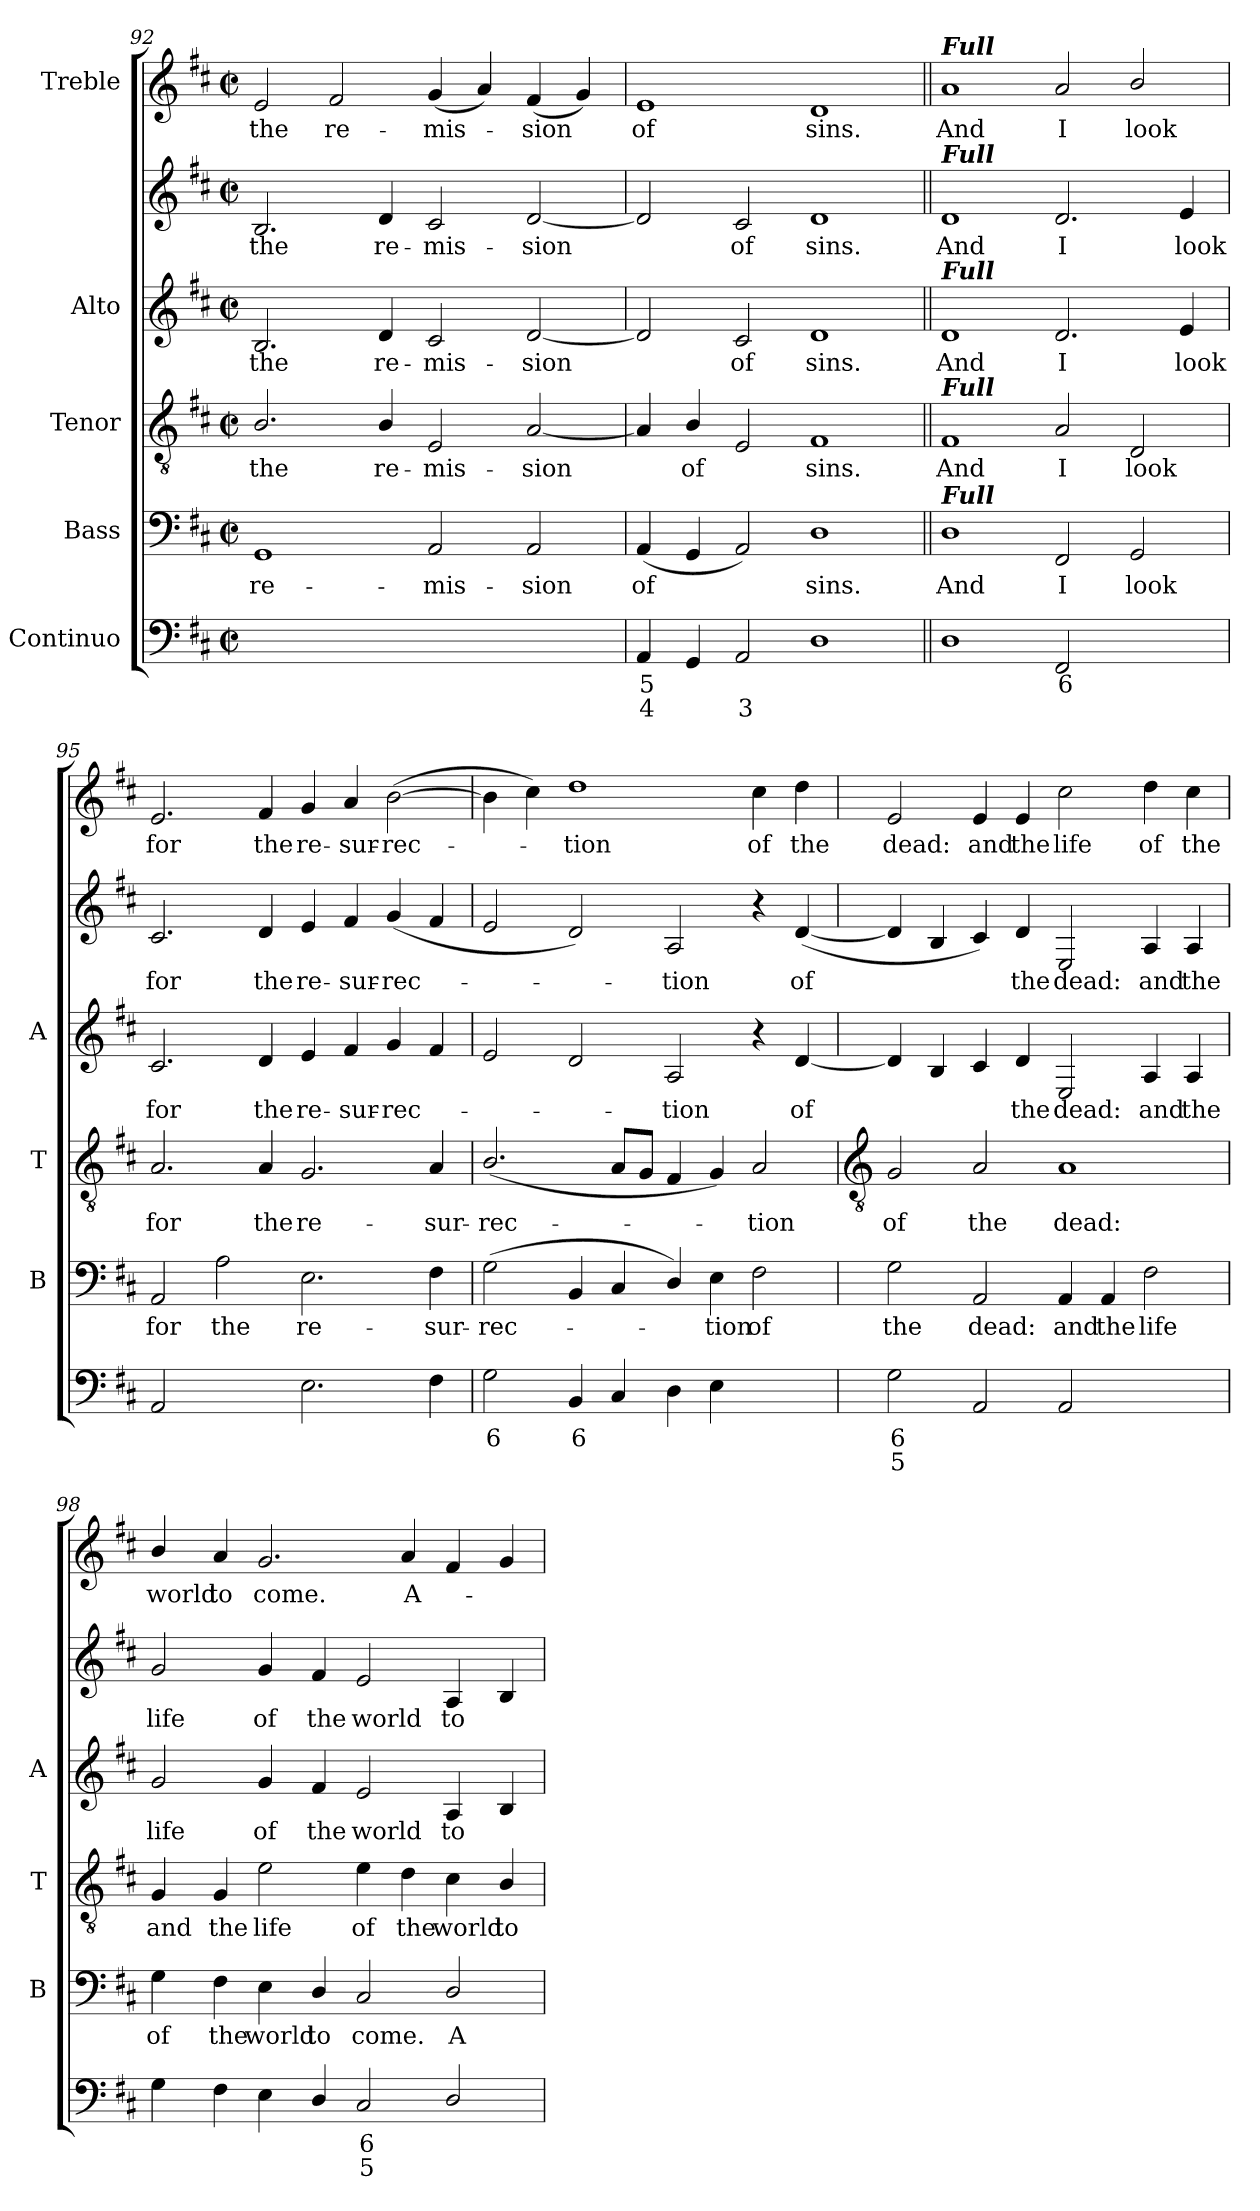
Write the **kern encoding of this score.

**kern	**text	**text	**kern	**text	**kern	**text	**kern	**text	**kern	**text	**kern	**text
*part5	*part5	*part5	*part4	*part4	*part3	*part3	*part2	*part2	*part2	*part2	*part1	*part1
*staff6	*staff6	*staff6	*staff5	*staff5	*staff4	*staff4	*staff3	*staff3	*staff2	*staff2	*staff1	*staff1
*I"Continuo	*	*	*I"Bass	*	*I"Tenor	*	*I"Alto	*	*	*	*I"Treble	*
*	*	*	*I'B	*	*I'T	*	*I'A	*	*	*	*	*
!!LO:LB:g=z
*clefF4	*	*	*clefF4	*	*clefGv2	*	*clefG2	*	*clefG2	*	*clefG2	*
*k[f#c#]	*	*	*k[f#c#]	*	*k[f#c#]	*	*k[f#c#]	*	*k[f#c#]	*	*k[f#c#]	*
*D:	*	*	*D:	*	*D:	*	*D:	*	*D:	*	*D:	*
*M4/2	*	*	*M4/2	*	*M4/2	*	*M4/2	*	*M4/2	*	*M4/2	*
*met(c|)	*	*	*met(c|)	*	*met(c|)	*	*met(c|)	*	*met(c|)	*	*met(c|)	*
=92	=92	=92	=92	=92	=92	=92	=92	=92	=92	=92	=92	=92
!	!LO:LY:b	!	!	!LO:LY:b	!	!LO:LY:b	!	!LO:LY:b	!	!LO:LY:b	!	!LO:LY:b
[2GGyy	6	.	1GG	re-	2.B/	the	2.B	the	2.B	the	2e	the
!	!LO:LY:b	!LO:LY:b	!	!	!	!	!	!	!	!	!	!LO:LY:b
2GGyy]	7	5	.	.	.	.	.	.	.	.	2f#	re-
!	!	!	!	!	!	!LO:LY:b	!	!LO:LY:b	!	!LO:LY:b	!	!
.	.	.	.	.	4B/	re-	4d	re-	4d	re-	.	.
!	!LO:LY:b	!LO:LY:b	!	!LO:LY:b	!	!LO:LY:b	!	!LO:LY:b	!	!LO:LY:b	!	!LO:LY:b
[2AAyy	7	3	2AA	-mis-	2E	-mis-	2c#	-mis-	2c#	-mis-	(<4g	-mis-
.	.	.	.	.	.	.	.	.	.	.	4a)	.
!	!LO:LY:b	!LO:LY:b	!	!LO:LY:b	!	!LO:LY:b	!	!LO:LY:b	!	!LO:LY:b	!	!LO:LY:b
2AAyy]	6	4	2AA	-sion	[2A	-sion	[2d	-sion	[2d	-sion	(<4f#	sion
.	.	.	.	.	.	.	.	.	.	.	4g)	.
=93	=93	=93	=93	=93	=93	=93	=93	=93	=93	=93	=93	=93
!	!LO:LY:b	!LO:LY:b	!	!LO:LY:b	!	!	!	!	!	!	!	!LO:LY:b
4AA	5	4	(<4AA	of	4A]	.	2d]	.	2d]	.	1e	of
!	!	!	!	!	!	!LO:LY:b	!	!	!	!	!	!
4GG	.	.	4GG	.	4B/	of	.	.	.	.	.	.
!	!	!LO:LY:b	!	!	!	!	!	!LO:LY:b	!	!LO:LY:b	!	!
2AA	.	3	2AA)	.	2E	.	2c#	of	2c#	of	.	.
!	!	!	!	!LO:LY:b	!	!LO:LY:b	!	!LO:LY:b	!	!LO:LY:b	!	!LO:LY:b
1D	.	.	1D	sins.	1F#	sins.	1d	sins.	1d	sins.	1d	sins.
=94||	=94||	=94||	=94||	=94||	=94||	=94||	=94||	=94||	=94||	=94||	=94||	=94||
!	!	!	!	!	!	!	!	!	!	!	!LO:TX:a:Bi:t=Full	!
!	!	!	!	!	!	!	!	!	!LO:TX:a:Bi:t=Full	!	!	!
!	!	!	!	!	!	!	!LO:TX:a:Bi:t=Full	!	!	!	!	!
!	!	!	!	!	!LO:TX:a:Bi:t=Full	!	!	!	!	!	!	!
!	!	!	!LO:TX:a:Bi:t=Full	!	!	!	!	!	!	!	!	!
!	!	!	!	!LO:LY:b	!	!LO:LY:b	!	!LO:LY:b	!	!LO:LY:b	!	!LO:LY:b
1D	.	.	1D	And	1F#	And	1d	And	1d	And	1a	And
!	!LO:LY:b	!	!	!LO:LY:b	!	!LO:LY:b	!	!LO:LY:b	!	!LO:LY:b	!	!LO:LY:b
2FF#	6	.	2FF#	I	2A	I	2.d	I	2.d	I	2a	I
!	!LO:LY:b	!	!	!LO:LY:b	!	!LO:LY:b	!	!	!	!	!	!LO:LY:b
[4GGyy	5	.	2GG	look	2D	look	.	.	.	.	2b/	look
!	!LO:LY:b	!	!	!	!	!	!	!LO:LY:b	!	!LO:LY:b	!	!
4GGyy]	6	.	.	.	.	.	4e	look	4e	look	.	.
=95	=95	=95	=95	=95	=95	=95	=95	=95	=95	=95	=95	=95
!	!	!	!	!LO:LY:b	!	!LO:LY:b	!	!LO:LY:b	!	!LO:LY:b	!	!LO:LY:b
2AA	.	.	2AA	for	2.A	for	2.c#	for	2.c#	for	2.e	for
!	!LO:LY:b	!LO:LY:b	!	!LO:LY:b	!	!	!	!	!	!	!	!
[4Ayy	5	3	2A	the	.	.	.	.	.	.	.	.
!	!LO:LY:b	!LO:LY:b	!	!	!	!LO:LY:b	!	!LO:LY:b	!	!LO:LY:b	!	!LO:LY:b
4Ayy]	6	4	.	.	4A	the	4d	the	4d	the	4f#	the
!	!	!	!	!LO:LY:b	!	!LO:LY:b	!	!LO:LY:b	!	!LO:LY:b	!	!LO:LY:b
2.E	.	.	2.E	re-	2.G	re-	4e	re-	4e	re-	4g	re-
!	!	!	!	!	!	!	!	!LO:LY:b	!	!LO:LY:b	!	!LO:LY:b
.	.	.	.	.	.	.	4f#	-sur-	4f#	-sur-	4a	-sur-
!	!	!	!	!	!	!	!	!LO:LY:b	!	!LO:LY:b	!	!LO:LY:b
.	.	.	.	.	.	.	4g	-rec-	(<4g	-rec-	(>[2b	-rec-
!	!	!	!	!LO:LY:b	!	!LO:LY:b	!	!	!	!	!	!
4F#	.	.	4F#	-sur-	4A	-sur-	4f#	.	4f#	.	.	.
=96	=96	=96	=96	=96	=96	=96	=96	=96	=96	=96	=96	=96
!	!LO:LY:b	!	!	!LO:LY:b	!	!LO:LY:b	!	!	!	!	!	!
2G	6	.	(<2G	-rec-	(<2.B/	-rec-	2e	.	2e	.	4b]	.
.	.	.	.	.	.	.	.	.	.	.	4cc#)	.
!	!LO:LY:b	!	!	!	!	!	!	!	!	!	!	!LO:LY:b
4BB	6	.	4BB	.	.	.	2d	.	2d)	.	1dd	tion
4C#	.	.	4C#	.	8AL	.	.	.	.	.	.	.
.	.	.	.	.	8GJ	.	.	.	.	.	.	.
!	!	!	!	!	!	!	!	!LO:LY:b	!	!LO:LY:b	!	!
4D	.	.	4D/)	.	4F#	.	2A	tion	2A	tion	.	.
!	!	!	!	!LO:LY:b	!	!	!	!	!	!	!	!
4E	.	.	4E	tion	4G)	.	.	.	.	.	.	.
!	!LO:LY:b	!	!	!LO:LY:b	!	!LO:LY:b	!	!	!	!	!	!LO:LY:b
[4F#yy	5	.	2F#	of	2A	tion	4r	.	4r	.	4cc#	of
!	!LO:LY:b	!	!	!	!	!	!	!LO:LY:b	!	!LO:LY:b	!	!LO:LY:b
4F#yy]	6	.	.	.	.	.	[4d	of	(<[4d	of	4dd	the
!!LO:LB:g=z
=97	=97	=97	=97	=97	=97	=97	=97	=97	=97	=97	=97	=97
*	*	*	*	*	*clefGv2	*	*	*	*	*	*	*
!	!LO:LY:b	!LO:LY:b	!	!LO:LY:b	!	!LO:LY:b	!	!	!	!	!	!LO:LY:b
2G	6	5	2G	the	2G	of	4d]	.	4d]	.	2e	dead:
.	.	.	.	.	.	.	4B	.	4B	.	.	.
!	!	!	!	!LO:LY:b	!	!LO:LY:b	!	!	!	!	!	!LO:LY:b
2AA	.	.	2AA	dead:	2A	the	4c#	.	4c#)	.	4e	and
!	!	!	!	!	!	!	!	!LO:LY:b	!	!LO:LY:b	!	!LO:LY:b
.	.	.	.	.	.	.	4d	the	4d	the	4e	the
!	!	!	!	!LO:LY:b	!	!LO:LY:b	!	!LO:LY:b	!	!LO:LY:b	!	!LO:LY:b
2AA	.	.	4AA	and	1A	dead:	2E	dead:	2E	dead:	2cc#	life
!	!	!	!	!LO:LY:b	!	!	!	!	!	!	!	!
.	.	.	4AA	the	.	.	.	.	.	.	.	.
!	!LO:LY:b	!	!	!LO:LY:b	!	!	!	!LO:LY:b	!	!LO:LY:b	!	!LO:LY:b
[4F#yy	6	.	2F#	life	.	.	4A	and	4A	and	4dd	of
!	!LO:LY:b	!	!	!	!	!	!	!LO:LY:b	!	!LO:LY:b	!	!LO:LY:b
4F#yy]	5	.	.	.	.	.	4A	the	4A	the	4cc#	the
=98	=98	=98	=98	=98	=98	=98	=98	=98	=98	=98	=98	=98
!	!	!	!	!LO:LY:b	!	!LO:LY:b	!	!LO:LY:b	!	!LO:LY:b	!	!LO:LY:b
4G	.	.	4G	of	4G	and	2g	life	2g	life	4b/	world
!	!	!	!	!LO:LY:b	!	!LO:LY:b	!	!	!	!	!	!LO:LY:b
4F#	.	.	4F#	the	4G	the	.	.	.	.	4a	to
!	!	!	!	!LO:LY:b	!	!LO:LY:b	!	!LO:LY:b	!	!LO:LY:b	!	!LO:LY:b
4E	.	.	4E	world	2e	life	4g	of	4g	of	2.g	come.
!	!	!	!	!LO:LY:b	!	!	!	!LO:LY:b	!	!LO:LY:b	!	!
4D/	.	.	4D/	to	.	.	4f#	the	4f#	the	.	.
!	!LO:LY:b	!LO:LY:b	!	!LO:LY:b	!	!LO:LY:b	!	!LO:LY:b	!	!LO:LY:b	!	!
2C#	6	5	2C#	come.	4e	of	2e	world	2e	world	.	.
!	!	!	!	!	!	!LO:LY:b	!	!	!	!	!	!LO:LY:b
.	.	.	.	.	4d	the	.	.	.	.	4a	A-
!	!	!	!	!LO:LY:b	!	!LO:LY:b	!	!LO:LY:b	!	!LO:LY:b	!	!
2D/	.	.	2D/	A-	4c#	world	4A	to	4A	to	4f#	.
!	!	!	!	!	!	!LO:LY:b	!	!	!	!	!	!
.	.	.	.	.	4B/	to	4B	.	4B	.	4g	.
=	=	=	=	=	=	=	=	=	=	=	=	=
*-	*-	*-	*-	*-	*-	*-	*-	*-	*-	*-	*-	*-
